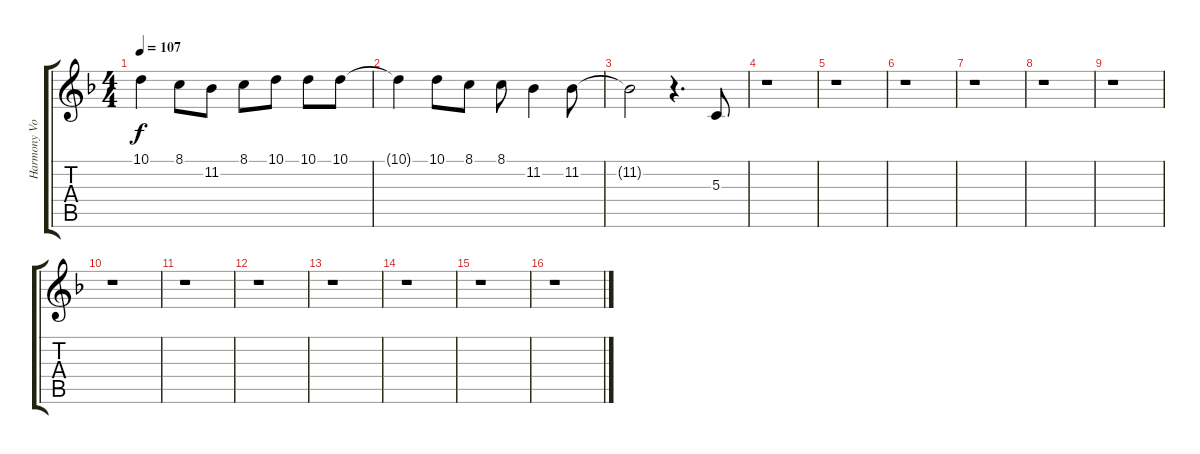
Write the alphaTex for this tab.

\track ("Harmony Vocal" "Harmony Vo") {instrument lead6voice}
\staff {score tabs}
\tuning (E4 B3 G3 D3 A2 E2) {hide}
\ts (4 4)
\tempo 107
\clef g2
\ks f
10.1.4{dy f} 8.1.8 11.2.8 8.1.8 10.1.8 10.1.8 10.1.8 |
10.1{t}.4 10.1.8 8.1.8 8.1.8 11.2.4 11.2.8 |
11.2{t}.2 r.4{d} 5.3.8 |
r.1 |
r.1 |
r.1 |
r.1 |
r.1 |
r.1 |
r.1 |
r.1 |
r.1 |
r.1 |
r.1 |
r.1 |
r.1
